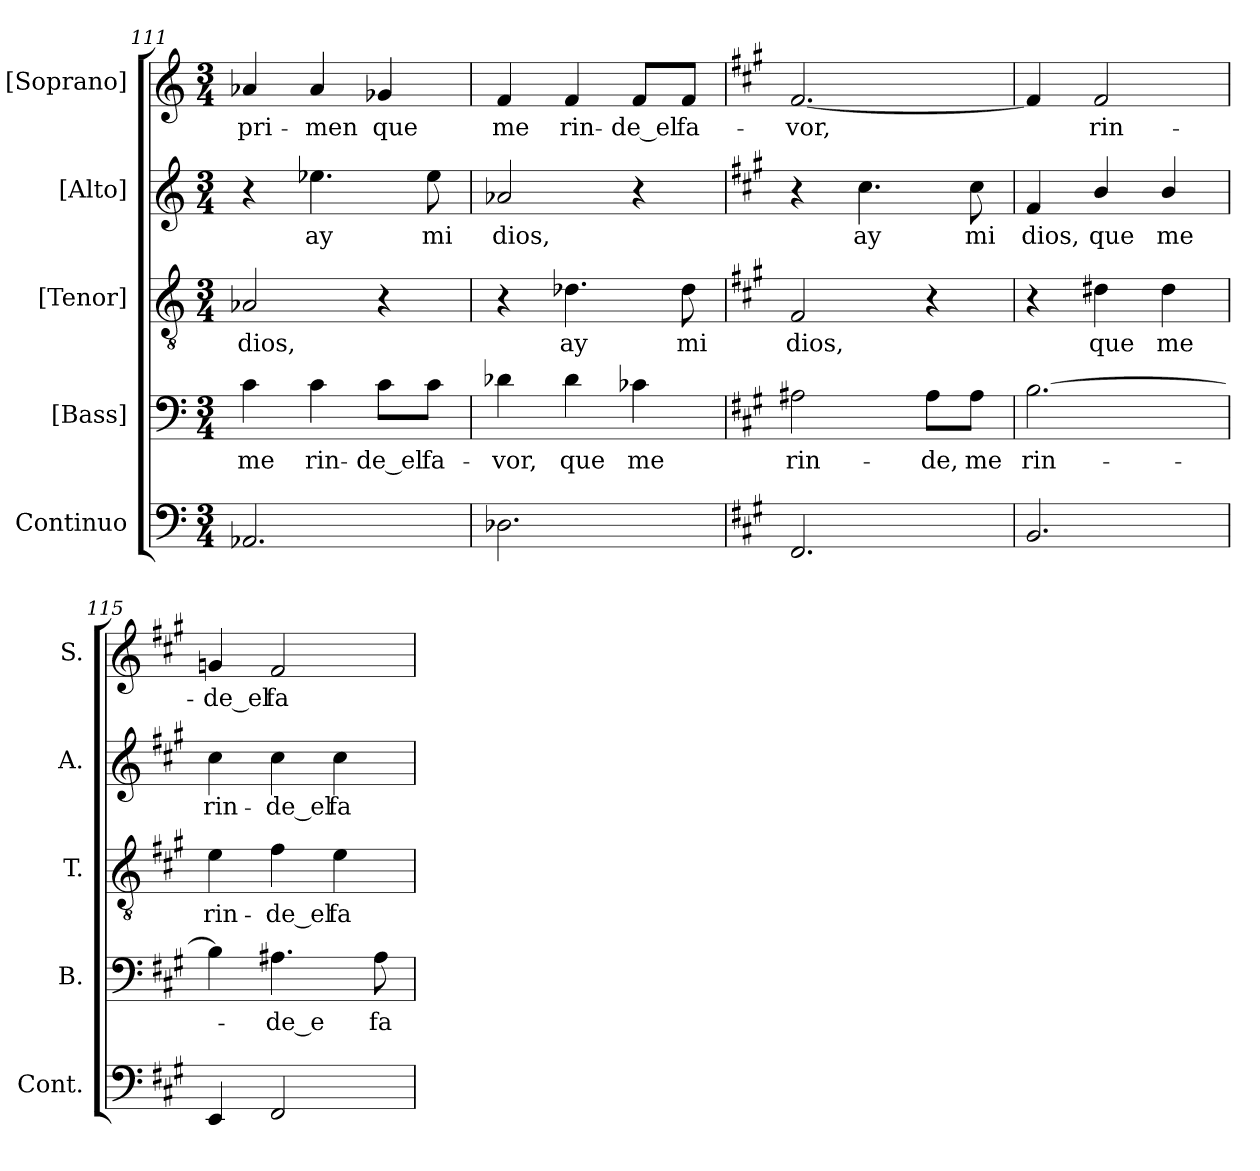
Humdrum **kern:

**kern	**kern	**text	**kern	**text	**kern	**text	**kern	**text
*part5	*part4	*part4	*part3	*part3	*part2	*part2	*part1	*part1
*staff5	*staff4	*staff4	*staff3	*staff3	*staff2	*staff2	*staff1	*staff1
*I"Continuo	*I"[Bass]	*	*I"[Tenor]	*	*I"[Alto]	*	*I"[Soprano]	*
*I'Cont.	*I'B.	*	*I'T.	*	*I'A.	*	*I'S.	*
!!LO:LB:g=z
*clefF4	*clefF4	*	*clefGv2	*	*clefG2	*	*clefG2	*
*	*	*	*ITrd7c12	*	*	*	*	*
*k[]	*k[]	*	*k[]	*	*k[]	*	*k[]	*
*C:	*C:	*	*C:	*	*C:	*	*C:	*
*M3/4	*M3/4	*	*M3/4	*	*M3/4	*	*M3/4	*
=111	=111	=111	=111	=111	=111	=111	=111	=111
!	!	!LO:LY:b:color=#000000	!	!	!	!	!	!
!	!	!	!	!LO:LY:b:color=#000000	!	!	!	!
!	!	!	!	!	!	!	!	!LO:LY:b:color=#000000
2.AA-Xi/	4ci\	me	2AA-Xi/	dios,	4r	.	4a-Xi/	-pri-
!	!	!LO:LY:b:color=#000000	!	!	!	!	!	!
!	!	!	!	!	!	!LO:LY:b:color=#000000	!	!
!	!	!	!	!	!	!	!	!LO:LY:b:color=#000000
.	4ci\	rin-	.	.	4.ee-Xi\	ay	4a-i/	-men
!	!	!LO:LY:b:color=#000000	!	!	!	!	!	!
!	!	!	!	!	!	!	!	!LO:LY:b:color=#000000
.	8ci\L	-de_el	4r	.	.	.	4g-Xi/	que
!	!	!LO:LY:b:color=#000000	!	!	!	!	!	!
!	!	!	!	!	!	!LO:LY:b:color=#000000	!	!
.	8ci\J	fa-	.	.	8ee-i\	mi	.	.
=112	=112	=112	=112	=112	=112	=112	=112	=112
!	!	!LO:LY:b:color=#000000	!	!	!	!	!	!
!	!	!	!	!	!	!LO:LY:b:color=#000000	!	!
!	!	!	!	!	!	!	!	!LO:LY:b:color=#000000
2.D-Xi\	4d-Xi\	-vor,	4r	.	2a-Xi/	dios,	4fi/	me
!	!	!LO:LY:b:color=#000000	!	!	!	!	!	!
!	!	!	!	!LO:LY:b:color=#000000	!	!	!	!
!	!	!	!	!	!	!	!	!LO:LY:b:color=#000000
.	4d-i\	que	4.D-Xi\	ay	.	.	4fi/	rin-
!	!	!LO:LY:b:color=#000000	!	!	!	!	!	!
!	!	!	!	!	!	!	!	!LO:LY:b:color=#000000
.	4c-Xi\	me	.	.	4r	.	8fi/L	-de_el
!	!	!	!	!LO:LY:b:color=#000000	!	!	!	!
!	!	!	!	!	!	!	!	!LO:LY:b:color=#000000
.	.	.	8D-i\	mi	.	.	8fi/J	fa-
=113	=113	=113	=113	=113	=113	=113	=113	=113
*k[f#c#g#]	*k[f#c#g#]	*	*k[f#c#g#]	*	*k[f#c#g#]	*	*k[f#c#g#]	*
*A:	*A:	*	*A:	*	*A:	*	*A:	*
!	!	!LO:LY:b:color=#000000	!	!	!	!	!	!
!	!	!	!	!LO:LY:b:color=#000000	!	!	!	!
!	!	!	!	!	!	!	!	!LO:LY:b:color=#000000
2.FF#i/	2A#Xi\	rin-	2FF#i/	dios,	4r	.	[2.f#i/	-vor,
!	!	!	!	!	!	!LO:LY:b:color=#000000	!	!
.	.	.	.	.	4.cc#i\	ay	.	.
!	!	!LO:LY:b:color=#000000	!	!	!	!	!	!
.	8A#i\L	-de,	4r	.	.	.	.	.
!	!	!LO:LY:b:color=#000000	!	!	!	!	!	!
!	!	!	!	!	!	!LO:LY:b:color=#000000	!	!
.	8A#i\J	me	.	.	8cc#i\	mi	.	.
=114	=114	=114	=114	=114	=114	=114	=114	=114
!	!	!LO:LY:b:color=#000000	!	!	!	!	!	!
!	!	!	!	!	!	!LO:LY:b:color=#000000	!	!
2.BBi/	[2.Bi\	rin-	4r	.	4f#i/	dios,	4f#i/]	.
!	!	!	!	!LO:LY:b:color=#000000	!	!	!	!
!	!	!	!	!	!	!LO:LY:b:color=#000000	!	!
!	!	!	!	!	!	!	!	!LO:LY:b:color=#000000
.	.	.	4D#Xi\	que	4bi/	que	2f#i/	rin-
!	!	!	!	!LO:LY:b:color=#000000	!	!	!	!
!	!	!	!	!	!	!LO:LY:b:color=#000000	!	!
.	.	.	4D#i\	me	4bi/	me	.	.
=115	=115	=115	=115	=115	=115	=115	=115	=115
!	!	!	!	!LO:LY:b:color=#000000	!	!	!	!
!	!	!	!	!	!	!LO:LY:b:color=#000000	!	!
!	!	!	!	!	!	!	!	!LO:LY:b:color=#000000
4EEi/	4Bi\]	.	4Ei\	rin-	4cc#i\	rin-	4gni/	-de_el
!	!	!LO:LY:b:color=#000000	!	!	!	!	!	!
!	!	!	!	!LO:LY:b:color=#000000	!	!	!	!
!	!	!	!	!	!	!LO:LY:b:color=#000000	!	!
!	!	!	!	!	!	!	!	!LO:LY:b:color=#000000
2FF#i/	4.A#Xi\	-de_e	4F#i\	-de_el	4cc#i\	-de_el	2f#i/	fa
!	!	!	!	!LO:LY:b:color=#000000	!	!	!	!
!	!	!	!	!	!	!LO:LY:b:color=#000000	!	!
.	.	.	4Ei\	fa-	4cc#i\	fa-	.	.
!	!	!LO:LY:b:color=#000000	!	!	!	!	!	!
.	8A#i\	fa-	.	.	.	.	.	.
=	=	=	=	=	=	=	=	=
*-	*-	*-	*-	*-	*-	*-	*-	*-
